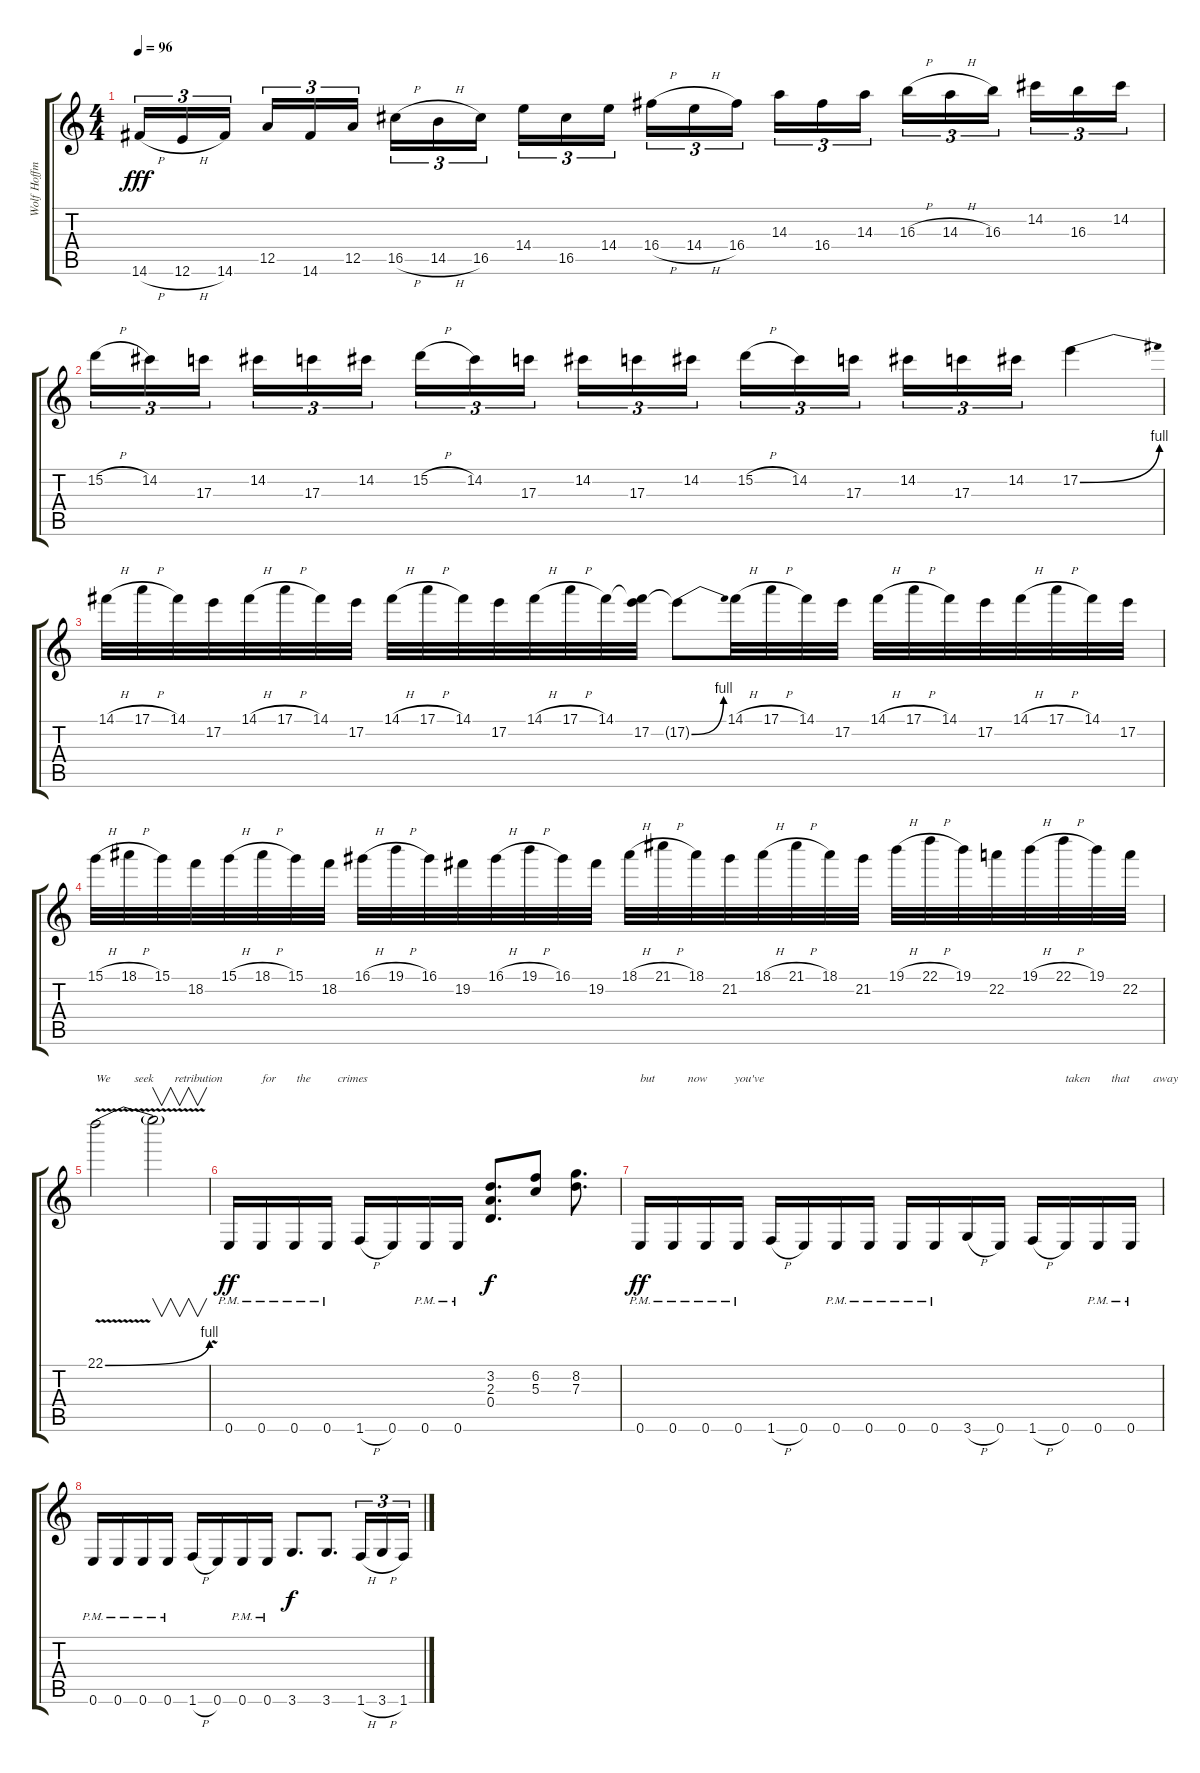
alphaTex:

\track ("Wolf Hoffmann" "Wolf Hoffm") {instrument distortionguitar}
\staff {score tabs}
\tuning (E4 B3 G3 D3 A2 E2) {hide}
\ts (4 4)
\tempo 96
\clef g2
\ks c
14.6{h}.16{tu (3 2) dy fff} 12.6{h}.16{tu (3 2)} 14.6.16{tu (3 2)} 12.5.16{tu (3 2)} 14.6.16{tu (3 2)} 12.5.16{tu (3 2)} 16.5{h}.16{tu (3 2)} 14.5{h}.16{tu (3 2)} 16.5.16{tu (3 2)} 14.4.16{tu (3 2)} 16.5.16{tu (3 2)} 14.4.16{tu (3 2)} 16.4{h}.16{tu (3 2)} 14.4{h}.16{tu (3 2)} 16.4.16{tu (3 2)} 14.3.16{tu (3 2)} 16.4.16{tu (3 2)} 14.3.16{tu (3 2)} 16.3{h}.16{tu (3 2)} 14.3{h}.16{tu (3 2)} 16.3.16{tu (3 2)} 14.2.16{tu (3 2)} 16.3.16{tu (3 2)} 14.2.16{tu (3 2)} |
15.2{h}.16{tu (3 2)} 14.2.16{tu (3 2)} 17.3.16{tu (3 2)} 14.2.16{tu (3 2)} 17.3.16{tu (3 2)} 14.2.16{tu (3 2)} 15.2{h}.16{tu (3 2)} 14.2.16{tu (3 2)} 17.3.16{tu (3 2)} 14.2.16{tu (3 2)} 17.3.16{tu (3 2)} 14.2.16{tu (3 2)} 15.2{h}.16{tu (3 2)} 14.2.16{tu (3 2)} 17.3.16{tu (3 2)} 14.2.16{tu (3 2)} 17.3.16{tu (3 2)} 14.2.16{tu (3 2)} 17.2{be (bend 0 0 60 4)}.4 |
14.1{h}.32 17.1{h}.32 14.1.32 17.2.32 14.1{h}.32 17.1{h}.32 14.1.32 17.2.32 14.1{h}.32 17.1{h}.32 14.1.32 17.2.32 14.1{h}.32 17.1{h}.32 14.1.32 (14.1{t} 17.2).32 17.2{be (bend 0 0 60 4) t}.8 14.1{h}.32 17.1{h}.32 14.1.32 17.2.32 14.1{h}.32 17.1{h}.32 14.1.32 17.2.32 14.1{h}.32 17.1{h}.32 14.1.32 17.2.32 |
15.1{h}.32 18.1{h}.32 15.1.32 18.2.32 15.1{h}.32 18.1{h}.32 15.1.32 18.2.32 16.1{h}.32 19.1{h}.32 16.1.32 19.2.32 16.1{h}.32 19.1{h}.32 16.1.32 19.2.32 18.1{h}.32 21.1{h}.32 18.1.32 21.2.32 18.1{h}.32 21.1{h}.32 18.1.32 21.2.32 19.1{h}.32 22.1{h}.32 19.1.32 22.2.32 19.1{h}.32 22.1{h}.32 19.1.32 22.2.32 |
22.1{be (bend 0 0 60 4) v}.2{txt "We        seek       retribution "} 22.1{v t}.2{v} |
0.6{pm}.16{dy ff} 0.6{pm}.16{txt "for       the         crimes"} 0.6{pm}.16 0.6{pm}.16 1.6{h}.16 0.6.16 0.6{pm}.16 0.6{pm}.16 (3.2 2.3 0.4).8{d dy f} (6.2 5.3).8 (8.2 7.3).8{d} |
0.6{pm}.16{txt "but           now         you've" dy ff} 0.6{pm}.16 0.6{pm}.16 0.6{pm}.16 1.6{h}.16 0.6.16 0.6{pm}.16 0.6{pm}.16 0.6{pm}.16 0.6{pm}.16 3.6{h}.16 0.6.16 1.6{h}.16 0.6.16{txt "taken       that        away"} 0.6{pm}.16 0.6{pm}.16 |
0.6{pm}.16 0.6{pm}.16 0.6{pm}.16 0.6{pm}.16 1.6{h}.16 0.6.16 0.6{pm}.16 0.6{pm}.16 3.6.8{d dy f} 3.6.8{d} 1.6{h}.16{tu (3 2)} 3.6{h}.16{tu (3 2)} 1.6.16{tu (3 2)}
